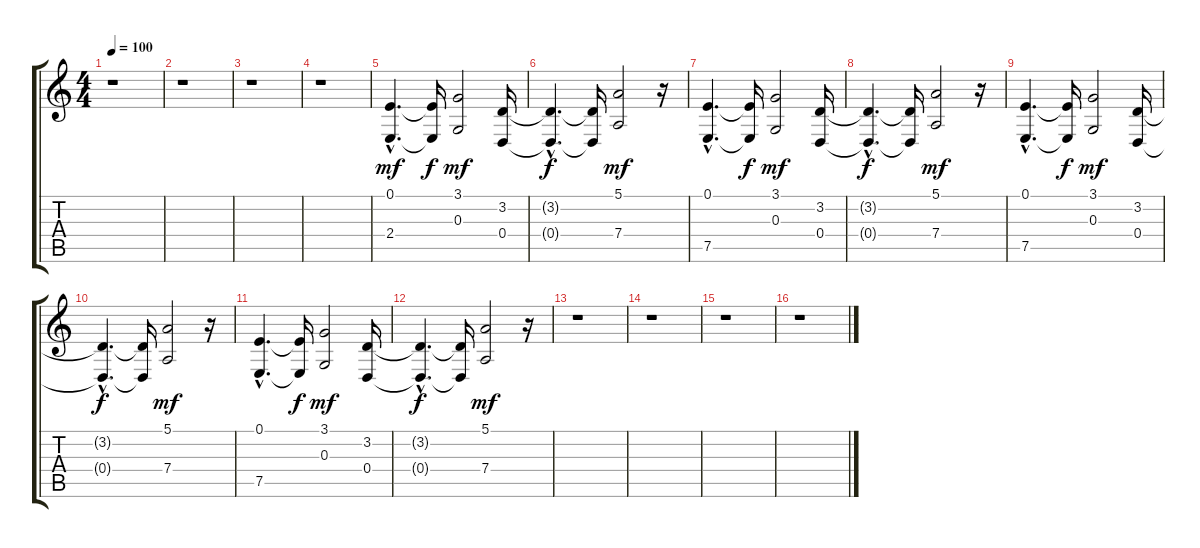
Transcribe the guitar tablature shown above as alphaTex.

\track "" {instrument stringensemble2}
\staff {score tabs}
\tuning (E4 B3 G3 D3 A2 E2) {hide}
\ts (4 4)
\tempo 100
\clef g2
\ks c
r.1{dy f} |
r.1 |
r.1 |
r.1 |
(0.1{hac} 2.4{hac}).4{d dy mf} (0.1{t} 2.4{t}).16{dy f} (3.1 0.3).2{dy mf} (3.2 0.4).16 |
(3.2{hac t} 0.4{hac t}).4{d dy f} (3.2{t} 0.4{t}).16 (5.1 7.4).2{dy mf} r.16 |
(0.1{hac} 7.5{hac}).4{d} (0.1{t} 7.5{t}).16{dy f} (3.1 0.3).2{dy mf} (3.2 0.4).16 |
(3.2{hac t} 0.4{hac t}).4{d dy f} (3.2{t} 0.4{t}).16 (5.1 7.4).2{dy mf} r.16 |
(0.1{hac} 7.5{hac}).4{d} (0.1{t} 7.5{t}).16{dy f} (3.1 0.3).2{dy mf} (3.2 0.4).16 |
(3.2{hac t} 0.4{hac t}).4{d dy f} (3.2{t} 0.4{t}).16 (5.1 7.4).2{dy mf} r.16 |
(0.1{hac} 7.5{hac}).4{d} (0.1{t} 7.5{t}).16{dy f} (3.1 0.3).2{dy mf} (3.2 0.4).16 |
(3.2{hac t} 0.4{hac t}).4{d dy f} (3.2{t} 0.4{t}).16 (5.1 7.4).2{dy mf} r.16 |
r.1 |
r.1 |
r.1 |
r.1
